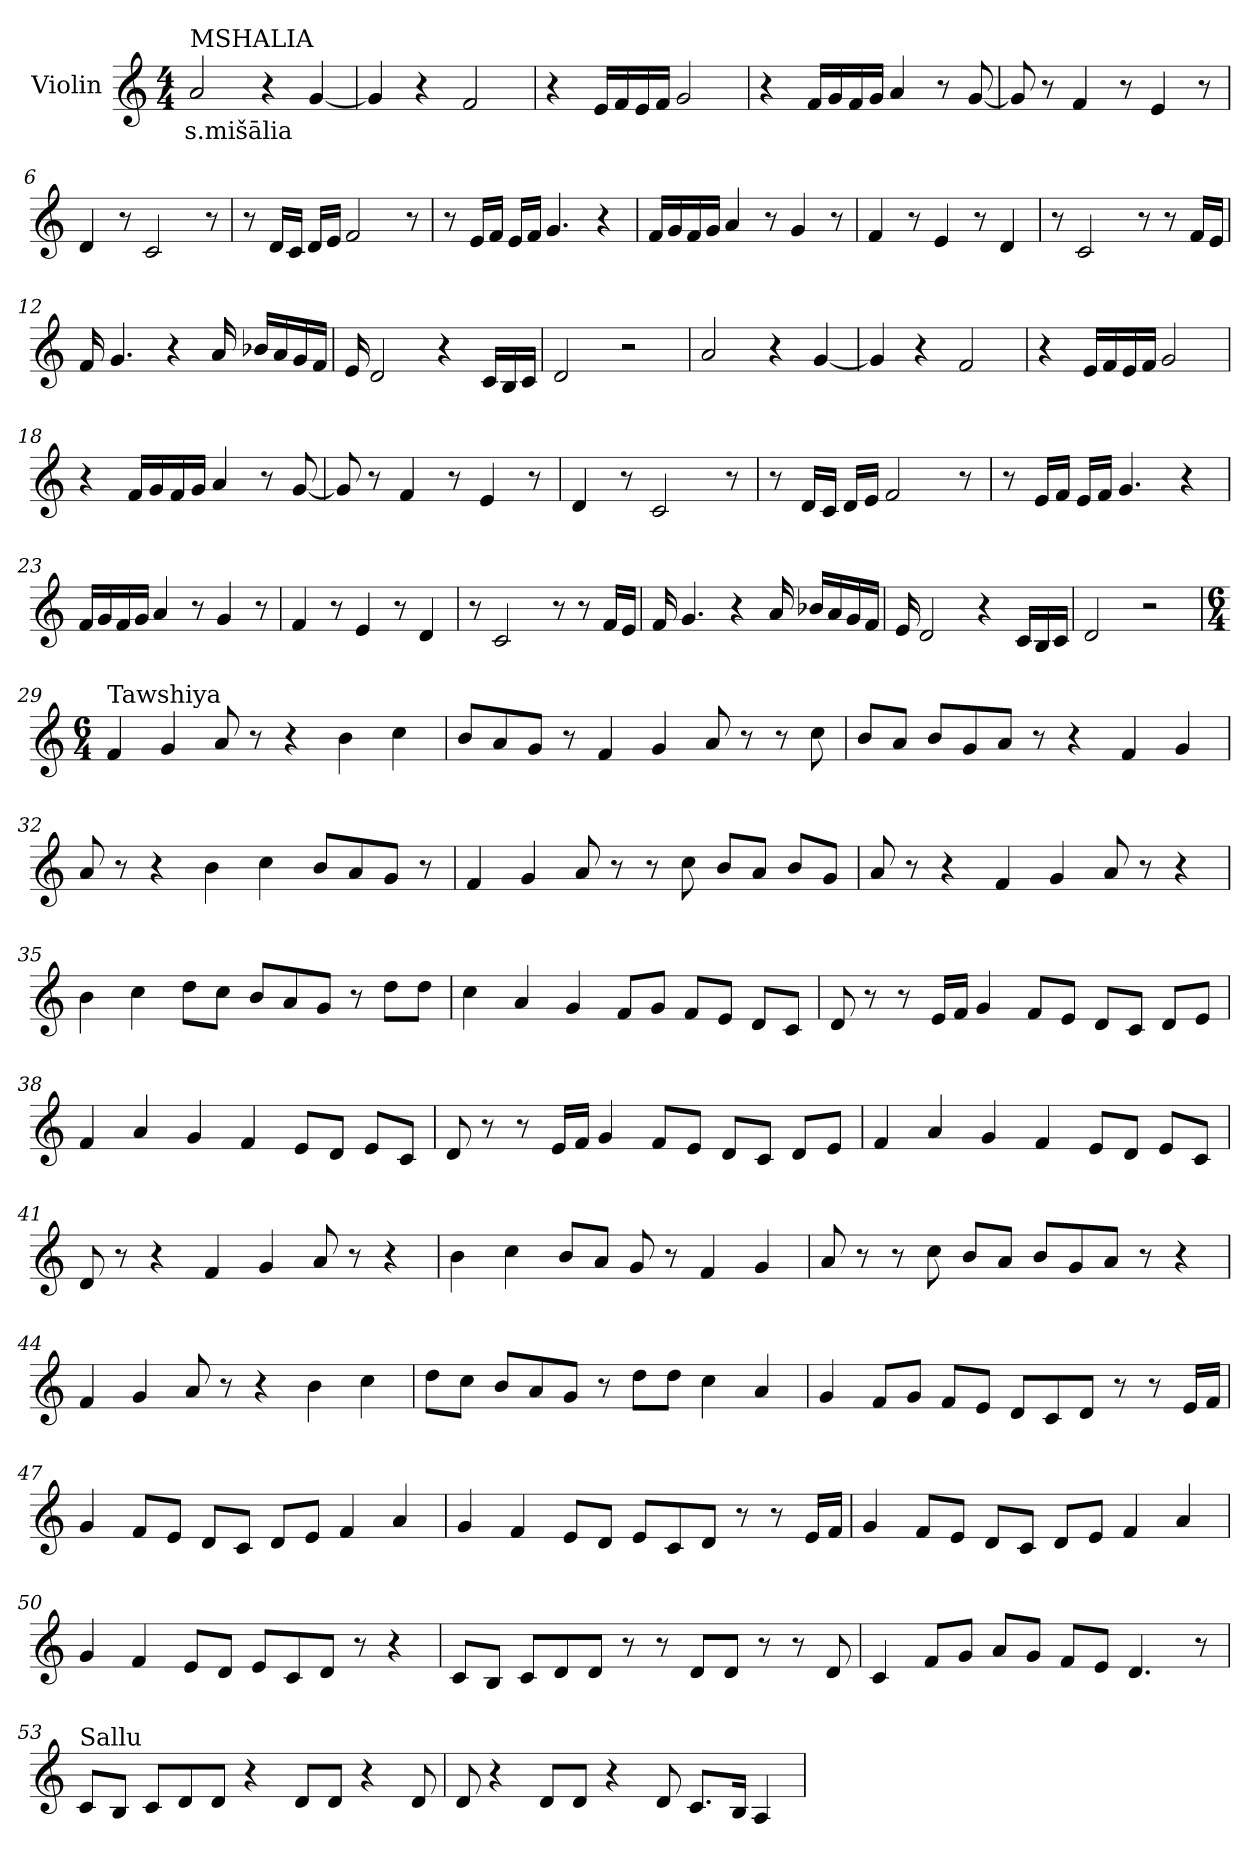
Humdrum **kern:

**kern	**text
*part1	*part1
*staff1	*staff1
*I"Violin	*
*clefG2	*
*k[]	*
*M4/4	*
*MM85	*
=1	=1
!LO:TX:a:t=MSHALIA	!
!	!LO:LY:b
2a/	s.mišālia
4r	.
[4g/	.
=2	=2
4g/]	.
4r	.
2f/	.
=3	=3
4r	.
16e/LL	.
16f/	.
16e/	.
16f/JJ	.
2g/	.
=4	=4
4r	.
16f/LL	.
16g/	.
16f/	.
16g/JJ	.
4a/	.
8r	.
[8g/	.
!!LO:LB:g=z
=5	=5
8g/]	.
8r	.
4f/	.
8r	.
4e/	.
8r	.
=6	=6
4d/	.
8r	.
2c/	.
8r	.
=7	=7
8r	.
16d/LL	.
16c/JJ	.
16d/LL	.
16e/JJ	.
2f/	.
8r	.
=8	=8
8r	.
16e/LL	.
16f/JJ	.
16e/LL	.
16f/JJ	.
4.g/	.
4r	.
=9	=9
16f/LL	.
16g/	.
16f/	.
16g/JJ	.
4a/	.
8r	.
4g/	.
8r	.
!!LO:LB:g=z
=10	=10
4f/	.
8r	.
4e/	.
8r	.
4d/	.
=11	=11
8r	.
2c/	.
8r	.
8r	.
16f/LL	.
16e/JJ	.
=12	=12
16f/	.
4.g/	.
4r	.
16a/	.
16b-X/LL	.
16a/	.
16g/	.
16f/JJ	.
=13	=13
16e/	.
2d/	.
4r	.
16c/LL	.
16B/	.
16c/JJ	.
=14	=14
2d/	.
2r	.
!!LO:LB:g=z
=15	=15
2a/	.
4r	.
[4g/	.
=16	=16
4g/]	.
4r	.
2f/	.
=17	=17
4r	.
16e/LL	.
16f/	.
16e/	.
16f/JJ	.
2g/	.
=18	=18
4r	.
16f/LL	.
16g/	.
16f/	.
16g/JJ	.
4a/	.
8r	.
[8g/	.
=19	=19
8g/]	.
8r	.
4f/	.
8r	.
4e/	.
8r	.
!!LO:LB:g=z
=20	=20
4d/	.
8r	.
2c/	.
8r	.
=21	=21
8r	.
16d/LL	.
16c/JJ	.
16d/LL	.
16e/JJ	.
2f/	.
8r	.
=22	=22
8r	.
16e/LL	.
16f/JJ	.
16e/LL	.
16f/JJ	.
4.g/	.
4r	.
=23	=23
16f/LL	.
16g/	.
16f/	.
16g/JJ	.
4a/	.
8r	.
4g/	.
8r	.
=24	=24
4f/	.
8r	.
4e/	.
8r	.
4d/	.
!!LO:LB:g=z
=25	=25
8r	.
2c/	.
8r	.
8r	.
16f/LL	.
16e/JJ	.
=26	=26
16f/	.
4.g/	.
4r	.
16a/	.
16b-X/LL	.
16a/	.
16g/	.
16f/JJ	.
=27	=27
16e/	.
2d/	.
4r	.
16c/LL	.
16B/	.
16c/JJ	.
=28	=28
2d/	.
2r	.
!!LO:LB:g=z
=29	=29
*M6/4	*
*MM60	*
!LO:TX:a:t=Tawshiya	!
4f/	.
4g/	.
8a/	.
8r	.
4r	.
4b\	.
4cc\	.
=30	=30
8b/L	.
8a/	.
8g/J	.
8r	.
4f/	.
4g/	.
8a/	.
8r	.
8r	.
8cc\	.
=31	=31
8b/L	.
8a/J	.
8b/L	.
8g/	.
8a/J	.
8r	.
4r	.
4f/	.
4g/	.
!!LO:PB:g=z
=32	=32
8a/	.
8r	.
4r	.
4b\	.
4cc\	.
8b/L	.
8a/	.
8g/J	.
8r	.
=33	=33
4f/	.
4g/	.
8a/	.
8r	.
8r	.
8cc\	.
8b/L	.
8a/J	.
8b/L	.
8g/J	.
=34	=34
8a/	.
8r	.
4r	.
4f/	.
4g/	.
8a/	.
8r	.
4r	.
!!LO:PB:g=z
=35	=35
4b\	.
4cc\	.
8dd\L	.
8cc\J	.
8b/L	.
8a/	.
8g/J	.
8r	.
8dd\L	.
8dd\J	.
=36	=36
4cc\	.
4a/	.
4g/	.
8f/L	.
8g/J	.
8f/L	.
8e/J	.
8d/L	.
8c/J	.
=37	=37
8d/	.
8r	.
8r	.
16e/LL	.
16f/JJ	.
4g/	.
8f/L	.
8e/J	.
8d/L	.
8c/J	.
8d/L	.
8e/J	.
!!LO:LB:g=z
=38	=38
4f/	.
4a/	.
4g/	.
4f/	.
8e/L	.
8d/J	.
8e/L	.
8c/J	.
=39	=39
8d/	.
8r	.
8r	.
16e/LL	.
16f/JJ	.
4g/	.
8f/L	.
8e/J	.
8d/L	.
8c/J	.
8d/L	.
8e/J	.
=40	=40
4f/	.
4a/	.
4g/	.
4f/	.
8e/L	.
8d/J	.
8e/L	.
8c/J	.
!!LO:LB:g=z
=41	=41
8d/	.
8r	.
4r	.
4f/	.
4g/	.
8a/	.
8r	.
4r	.
=42	=42
4b\	.
4cc\	.
8b/L	.
8a/J	.
8g/	.
8r	.
4f/	.
4g/	.
=43	=43
8a/	.
8r	.
8r	.
8cc\	.
8b/L	.
8a/J	.
8b/L	.
8g/	.
8a/J	.
8r	.
4r	.
!!LO:LB:g=z
=44	=44
4f/	.
4g/	.
8a/	.
8r	.
4r	.
4b\	.
4cc\	.
=45	=45
8dd\L	.
8cc\J	.
8b/L	.
8a/	.
8g/J	.
8r	.
8dd\L	.
8dd\J	.
4cc\	.
4a/	.
=46	=46
4g/	.
8f/L	.
8g/J	.
8f/L	.
8e/J	.
8d/L	.
8c/	.
8d/J	.
8r	.
8r	.
16e/LL	.
16f/JJ	.
!!LO:LB:g=z
=47	=47
4g/	.
8f/L	.
8e/J	.
8d/L	.
8c/J	.
8d/L	.
8e/J	.
4f/	.
4a/	.
=48	=48
4g/	.
4f/	.
8e/L	.
8d/J	.
8e/L	.
8c/	.
8d/J	.
8r	.
8r	.
16e/LL	.
16f/JJ	.
=49	=49
4g/	.
8f/L	.
8e/J	.
8d/L	.
8c/J	.
8d/L	.
8e/J	.
4f/	.
4a/	.
!!LO:LB:g=z
=50	=50
4g/	.
4f/	.
8e/L	.
8d/J	.
8e/L	.
8c/	.
8d/J	.
8r	.
4r	.
=51	=51
8c/L	.
8B/J	.
8c/L	.
8d/	.
8d/J	.
8r	.
8r	.
8d/L	.
8d/J	.
8r	.
8r	.
8d/	.
=52	=52
4c/	.
8f/L	.
8g/J	.
8a/L	.
8g/J	.
8f/L	.
8e/J	.
4.d/	.
8r	.
!!LO:LB:g=z
=53	=53
!LO:TX:a:t=Sallu	!
8c/L	.
8B/J	.
8c/L	.
8d/	.
8d/J	.
4r	.
8d/L	.
8d/J	.
4r	.
8d/	.
=54	=54
8d/	.
4r	.
8d/L	.
8d/J	.
4r	.
8d/	.
8.c/L	.
16B/Jk	.
4A/	.
=	=
*-	*-
